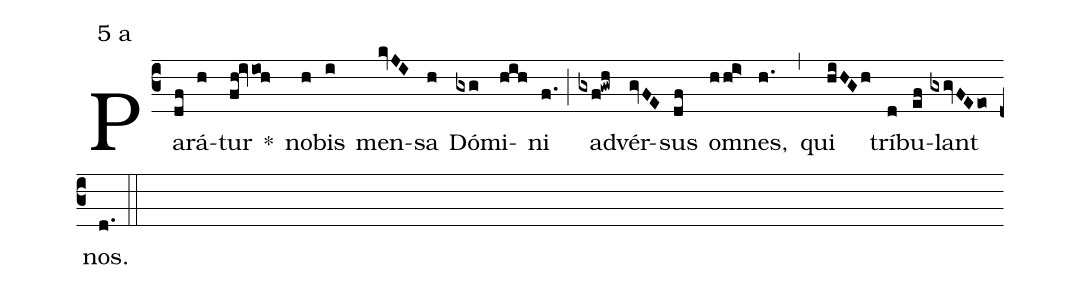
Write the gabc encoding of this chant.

mode:5 a;
%%
(c3) Pa(df)rá(h)tur(fh@ivioh) *() no(h)bis(i) men(kvJI)sa(h) Dó(gxg)mi(hih)ni(f.) (;) ad(gxf!gwh)vér(gvFE)sus(df) o(hh!i>)mnes,(h.) (,) qui(hiHGh) trí(d)bu(ef)lant(gxgvFEeo) nos.(d.) (::)
